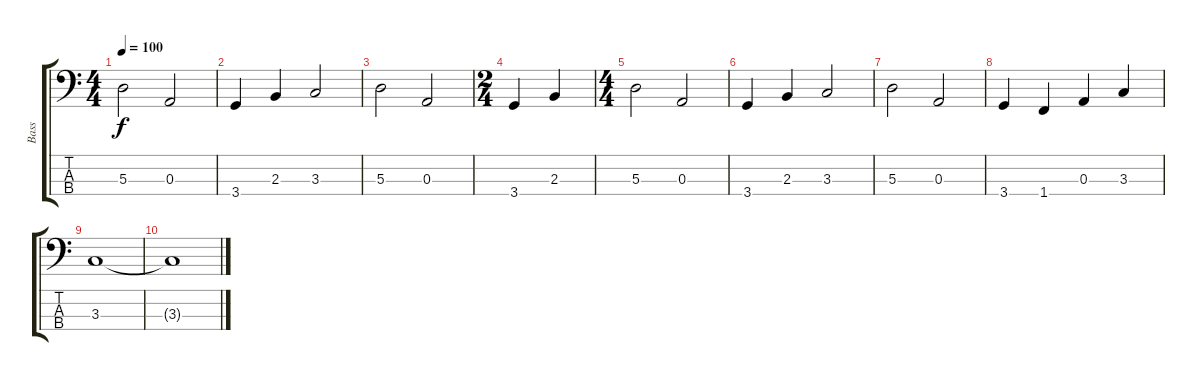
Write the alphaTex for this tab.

\track ("Bass" "Bass") {instrument electricbassfinger}
\staff {score tabs}
\tuning (G2 D2 A1 E1) {hide}
\ts (4 4)
\tempo 100
\clef f4
\ks c
5.3.2{dy f} 0.3.2 |
3.4.4 2.3.4 3.3.2 |
5.3.2 0.3.2 |
\ts (2 4)
3.4.4 2.3.4 |
\ts (4 4)
5.3.2 0.3.2 |
3.4.4 2.3.4 3.3.2 |
5.3.2 0.3.2 |
3.4.4 1.4.4 0.3.4 3.3.4 |
3.3.1 |
3.3{t}.1
